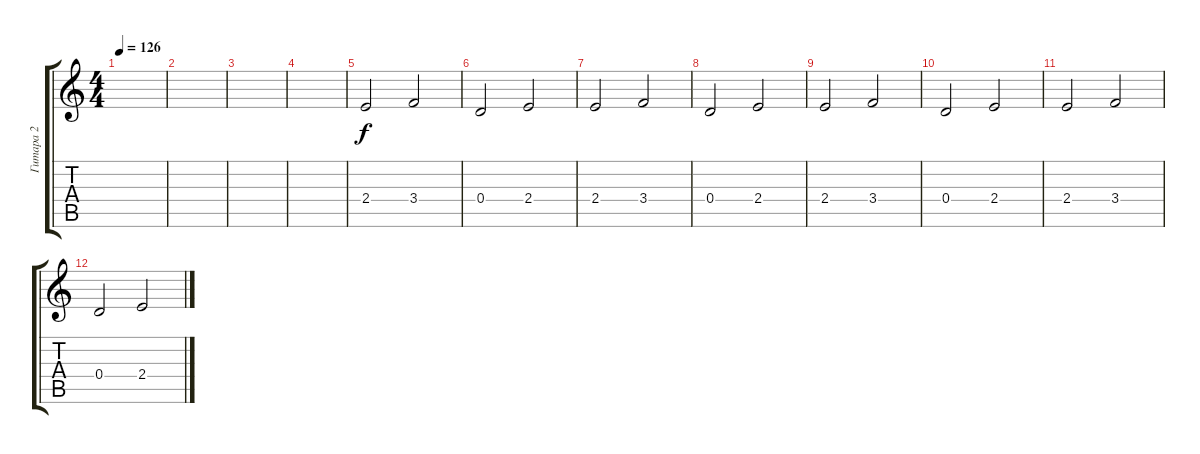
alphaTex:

\track ("Гитара 2" "Гитара 2") {instrument overdrivenguitar}
\staff {score tabs}
\tuning (E4 B3 G3 D3 A2 E2) {hide}
\ts (4 4)
\tempo 126
\clef g2
\ks c
|
|
|
|
2.4.2 3.4.2 |
0.4.2 2.4.2 |
2.4.2 3.4.2 |
0.4.2 2.4.2 |
2.4.2 3.4.2 |
0.4.2 2.4.2 |
2.4.2 3.4.2 |
0.4.2 2.4.2
